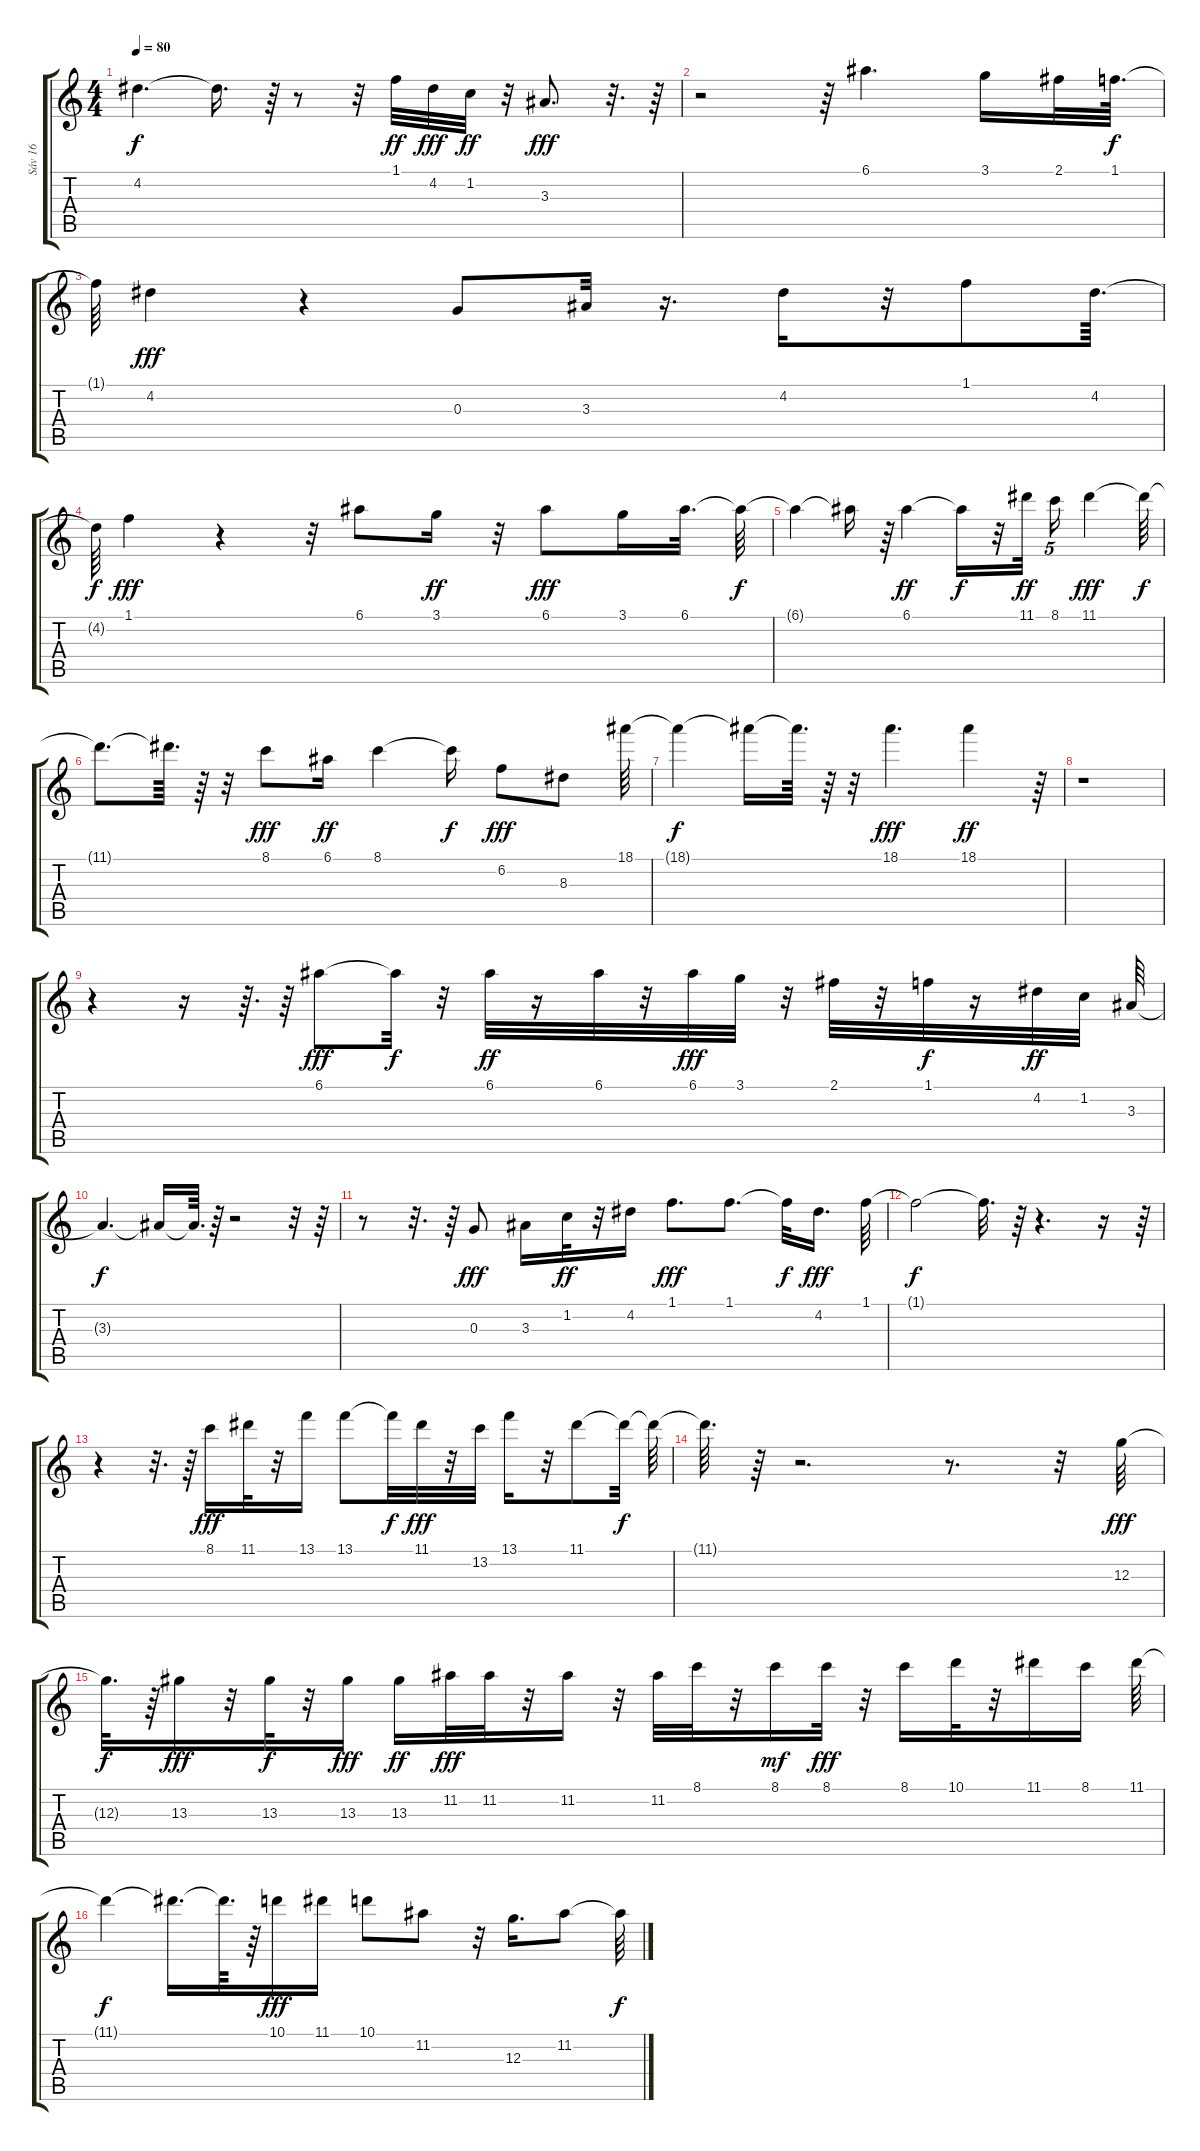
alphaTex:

\track ("Sáv 16" "Sáv 16") {instrument overdrivenguitar}
\staff {score tabs}
\tuning (E4 B3 G3 D3 A2 E2) {hide}
\ts (4 4)
\tempo 80
\clef g2
\ks c
4.2{t}.4{d dy f} 4.2{t}.16{d} r.64 r.8 r.32 1.1.32{dy ff} 4.2.32{dy fff} 1.2.32{dy ff} r.32 3.3.8{d dy fff} r.32{d} r.64 |
r.2 r.64 6.1.4{d} 3.1.16 2.1.32 1.1.64{d dy f} |
1.1{t}.64 4.2.4{dy fff} r.4 0.3.8 3.3.32 r.16{d} 4.2.16 r.32 1.1.8 4.2.64{d} |
4.2{t}.64{dy f} 1.1.4{dy fff} r.4 r.32 6.1.8 3.1.16{dy ff} r.32 6.1.8{dy fff} 3.1.16 6.1.32{d} 6.1{t}.64{dy f} |
6.1{t}.4 6.1{t}.16 r.64 6.1.4{dy ff} 6.1{t}.16{dy f} r.32 11.1.32{dy ff} 8.1.16{tu (5 4)} 11.1.4{dy fff} 11.1{t}.64{dy f} |
11.1{t}.8{d} 11.1{t}.64{d} r.64 r.32 8.1.8{dy fff} 6.1.16{dy ff} 8.1.4 8.1{t}.16{dy f} 6.2.8{dy fff} 8.3.8 18.1.64 |
18.1{t}.4{dy f} 18.1{t}.16 18.1{t}.64{d} r.64 r.32 18.1.4{d dy fff} 18.1.4{dy ff} r.64 |
r.1 |
r.4 r.16 r.64{d} r.64 6.1.8{dy fff} 6.1{t}.32{dy f} r.32 6.1.32{dy ff} r.16 6.1.32 r.32 6.1.32{dy fff} 3.1.32 r.32 2.1.32 r.32 1.1.32{dy f} r.16 4.2.32{dy ff} 1.2.32 3.3.64 |
3.3{t}.4{d dy f} 3.3{t}.16 3.3{t}.64{d} r.64 r.2 r.32 r.64 |
r.8 r.32{d} r.64 0.3.8{dy fff} 3.3.16 1.2.32{dy ff} r.32 4.2.16 1.1.8{d dy fff} 1.1.8{d} 1.1{t}.32{dy f} 4.2.16{d dy fff} 1.1.64 |
1.1{t}.2{dy f} 1.1{t}.32{d} r.64 r.4{d} r.16 r.64 |
r.4 r.32{d} r.64 8.1.16{dy fff} 11.1.32 r.32 13.1.16 13.1.8 13.1{t}.32{dy f} 11.1.32{dy fff} r.32 13.2.32 13.1.16 r.32 11.1.8 11.1{t}.32{dy f} 11.1{t}.64 |
11.1{t}.64{d} r.64 r.2{d} r.8{d} r.32 12.3.64{dy fff} |
12.3{t}.32{d dy f} r.64 13.3.16{dy fff} r.32 13.3.32{dy f} r.32 13.3.16{dy fff} 13.3.16{dy ff} 11.2.32{dy fff} 11.2.32 r.32 11.2.16 r.32 11.2.32 8.1.32 r.32 8.1.16{dy mf} 8.1.32{dy fff} r.32 8.1.16 10.1.32 r.32 11.1.16 8.1.16 11.1.64 |
11.1{t}.4{dy f} 11.1{t}.16{d} 11.1{t}.64{d} r.64 10.1.16{dy fff} 11.1.16 10.1.8 11.2.8 r.32 12.3.16{d} 11.2.8 11.2{t}.64{dy f}
